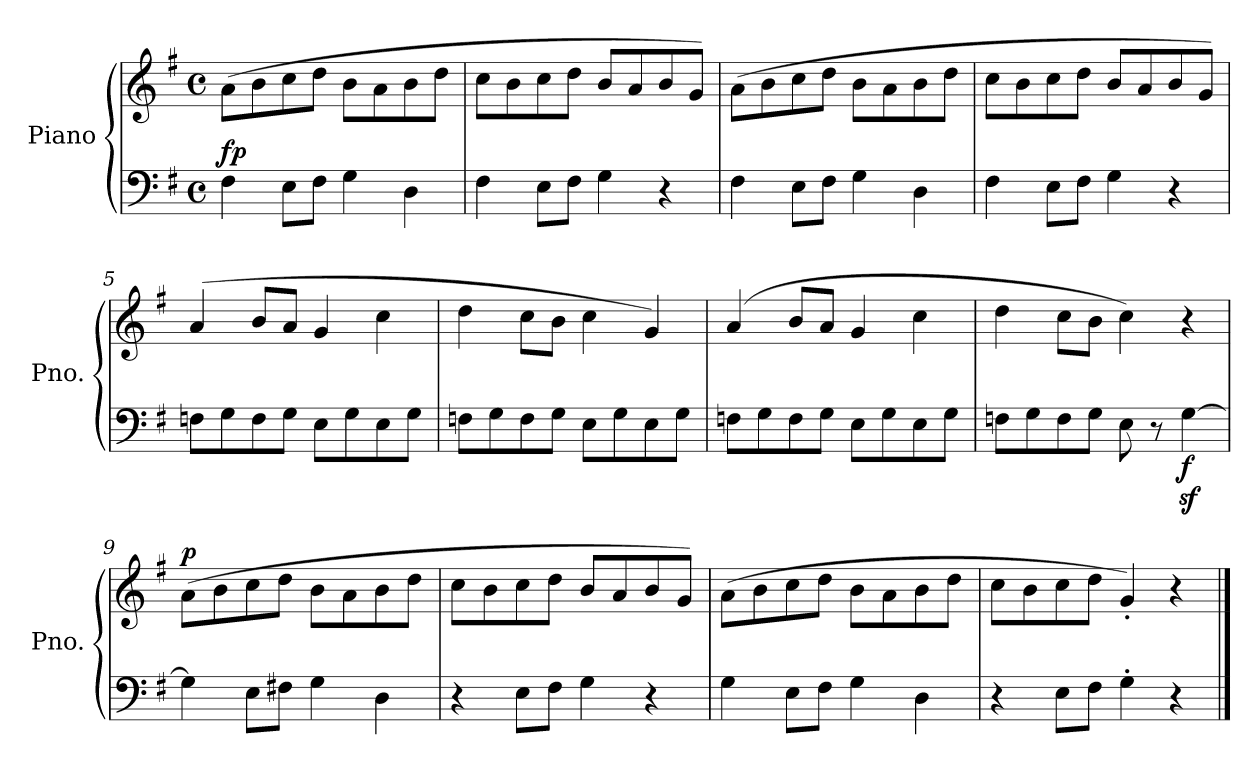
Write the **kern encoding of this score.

**kern	**kern	**dynam
*part1	*part1	*part1
*staff2	*staff1	*staff1/2
*I"Piano	*	*
*I'Pno.	*	*
*clefF4	*clefG2	*
*k[f#]	*k[f#]	*
*M4/4	*M4/4	*
*met(c)	*met(c)	*
*MM72	*MM72	*
=1	=1	=1
!	!	!LO:DY:a=2
!	!	!LO:DY:n=1:a
4F#\	(>8a\L	f p
.	8b\	.
8E\L	8cc\	.
8F#\J	8dd\J	.
4G\	8b\L	.
.	8a\	.
4D\	8b\	.
.	8dd\J	.
=2	=2	=2
4F#\	8cc\L	.
.	8b\	.
8E\L	8cc\	.
8F#\J	8dd\J	.
4G\	8b/L	.
.	8a/	.
4r	8b/	.
.	8g/J)	.
=3	=3	=3
4F#\	(>8a\L	.
.	8b\	.
8E\L	8cc\	.
8F#\J	8dd\J	.
4G\	8b\L	.
.	8a\	.
4D\	8b\	.
.	8dd\J	.
=4	=4	=4
4F#\	8cc\L	.
.	8b\	.
8E\L	8cc\	.
8F#\J	8dd\J	.
4G\	8b/L	.
.	8a/	.
4r	8b/	.
.	8g/J)	.
!!LO:LB:g=z
=5	=5	=5
!	!	!LO:DY:a=2
!	!	!LO:DY:n=1:a
8Fn\L	(>4a/	p f
8G\	.	.
8F\	8b/L	.
8G\J	8a/J	.
8E\L	4g/	.
8G\	.	.
8E\	4cc\	.
8G\J	.	.
=6	=6	=6
8Fn\L	4dd\	.
8G\	.	.
8F\	8cc\L	.
8G\J	8b\J	.
8E\L	4cc\	.
8G\	.	.
8E\	4g/)	.
8G\J	.	.
=7	=7	=7
8Fn\L	(>4a/	.
8G\	.	.
8F\	8b/L	.
8G\J	8a/J	.
8E\L	4g/	.
8G\	.	.
8E\	4cc\	.
8G\J	.	.
=8	=8	=8
8Fn\L	4dd\	.
8G\	.	.
8F\	8cc\L	.
8G\J	8b\J	.
8E\	4cc\)	.
8r	.	.
!	!	!LO:DY:b=2
[4Gz>\	4r	f
!!LO:LB:g=z
=9	=9	=9
!	!	!LO:DY:a
4G\]	(>8a\L	p
.	8b\	.
8E\L	8cc\	.
8F#X\J	8dd\J	.
4G\	8b\L	.
.	8a\	.
4D\	8b\	.
.	8dd\J	.
=10	=10	=10
4r	8cc\L	.
.	8b\	.
8E\L	8cc\	.
8F#\J	8dd\J	.
4G\	8b/L	.
.	8a/	.
4r	8b/	.
.	8g/J)	.
=11	=11	=11
4G\	(>8a\L	.
.	8b\	.
8E\L	8cc\	.
8F#\J	8dd\J	.
4G\	8b\L	.
.	8a\	.
4D\	8b\	.
.	8dd\J	.
=12	=12	=12
4r	8cc\L	.
.	8b\	.
8E\L	8cc\	.
8F#\J	8dd\J	.
4G'\	4g'/)	.
4r	4r	.
==	==	==
*-	*-	*-
